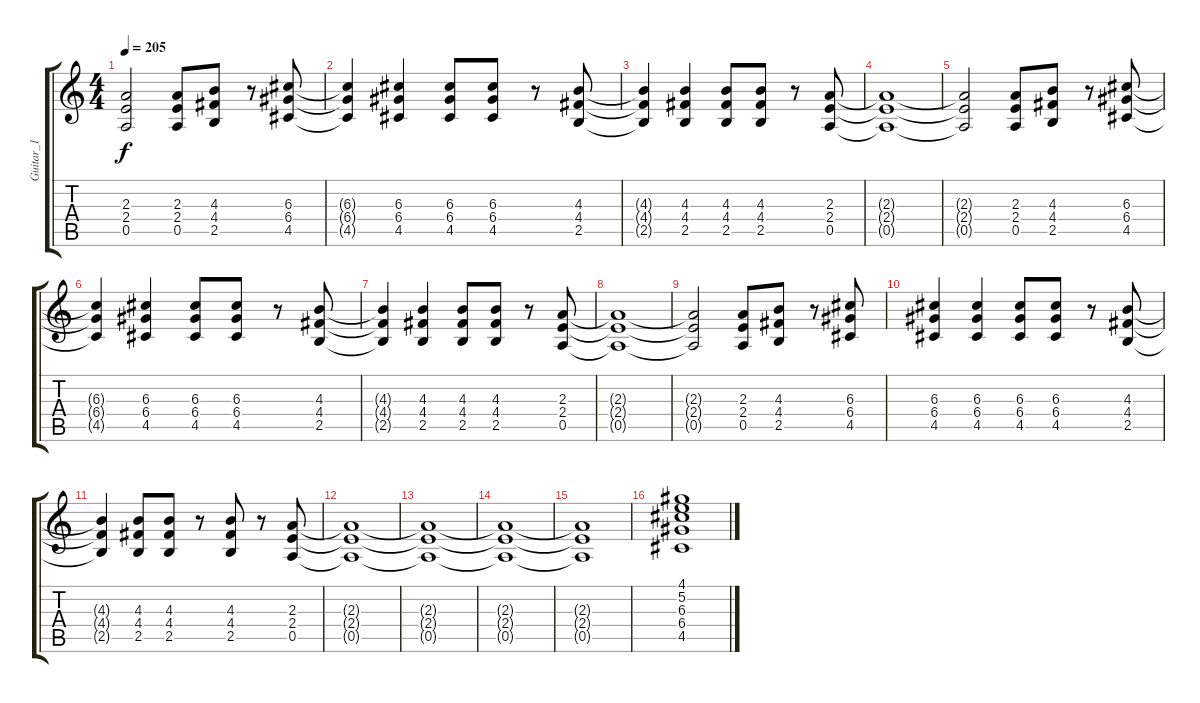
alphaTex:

\track ("Guitar_1" "Guitar_1") {instrument distortionguitar}
\staff {score tabs}
\tuning (E4 B3 G3 D3 A2 E2) {hide}
\ts (4 4)
\tempo 205
\clef g2
\ks c
(2.3{t} 2.4{t} 0.5{t}).2{dy f} (2.3 2.4 0.5).8 (4.3 4.4 2.5).8 r.8 (6.3 6.4 4.5).8 |
(6.3{t} 6.4{t} 4.5{t}).4 (6.3 6.4 4.5).4 (6.3 6.4 4.5).8 (6.3 6.4 4.5).8 r.8 (4.3 4.4 2.5).8 |
(4.3{t} 4.4{t} 2.5{t}).4 (4.3 4.4 2.5).4 (4.3 4.4 2.5).8 (4.3 4.4 2.5).8 r.8 (2.3 2.4 0.5).8 |
(2.3{t} 2.4{t} 0.5{t}).1 |
(2.3{t} 2.4{t} 0.5{t}).2 (2.3 2.4 0.5).8 (4.3 4.4 2.5).8 r.8 (6.3 6.4 4.5).8 |
(6.3{t} 6.4{t} 4.5{t}).4 (6.3 6.4 4.5).4 (6.3 6.4 4.5).8 (6.3 6.4 4.5).8 r.8 (4.3 4.4 2.5).8 |
(4.3{t} 4.4{t} 2.5{t}).4 (4.3 4.4 2.5).4 (4.3 4.4 2.5).8 (4.3 4.4 2.5).8 r.8 (2.3 2.4 0.5).8 |
(2.3{t} 2.4{t} 0.5{t}).1 |
(2.3{t} 2.4{t} 0.5{t}).2 (2.3 2.4 0.5).8 (4.3 4.4 2.5).8 r.8 (6.3 6.4 4.5).8 |
(6.3 6.4 4.5).4 (6.3 6.4 4.5).4 (6.3 6.4 4.5).8 (6.3 6.4 4.5).8 r.8 (4.3 4.4 2.5).8 |
(4.3{t} 4.4{t} 2.5{t}).4 (4.3 4.4 2.5).8 (4.3 4.4 2.5).8 r.8 (4.3 4.4 2.5).8 r.8 (2.3 2.4 0.5).8 |
(2.3{t} 2.4{t} 0.5{t}).1 |
(2.3{t} 2.4{t} 0.5{t}).1 |
(2.3{t} 2.4{t} 0.5{t}).1 |
(2.3{t} 2.4{t} 0.5{t}).1 |
(4.1 5.2 6.3 6.4 4.5).1
